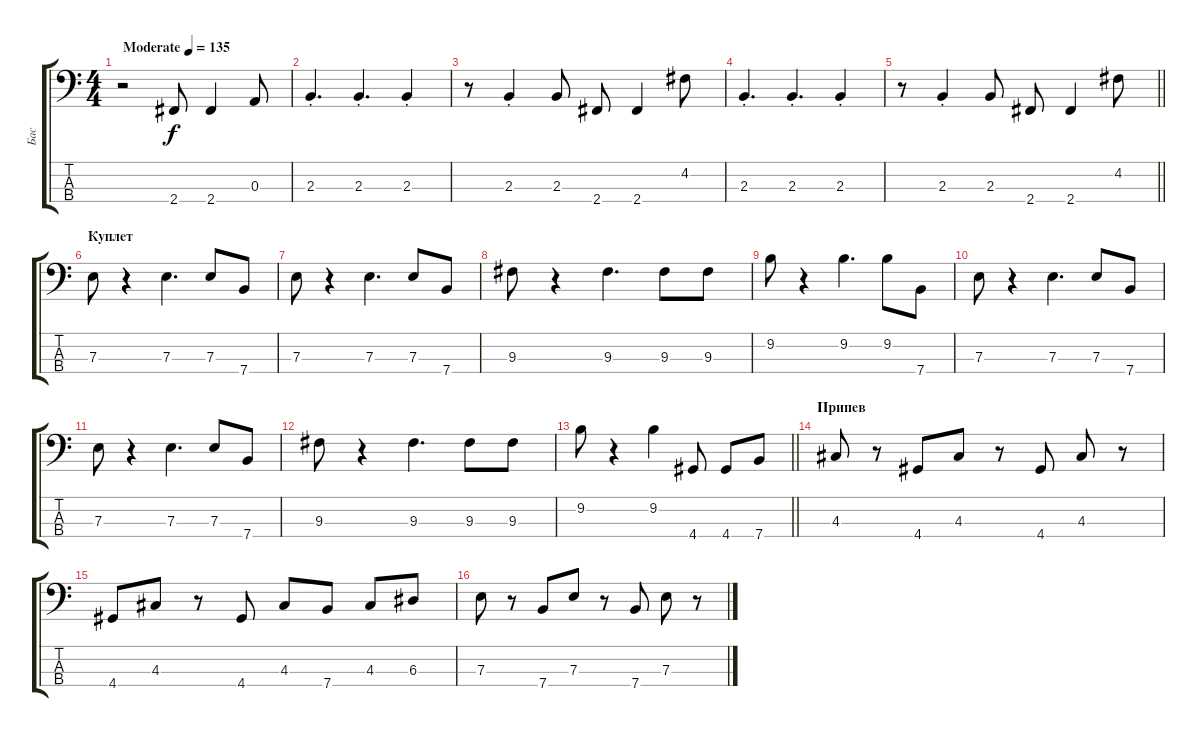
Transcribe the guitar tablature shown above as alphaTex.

\track ("Бас" "Бас") {instrument electricbassfinger}
\staff {score tabs}
\tuning (G2 D2 A1 E1) {hide}
\ts (4 4)
\tempo (135 "Moderate")
\clef f4
\ks c
r.2{dy f instrument electricbassfinger} 2.4.8 2.4.4 0.3.8 |
2.3{st}.4{d} 2.3{st}.4{d} 2.3{st}.4 |
r.8 2.3{st}.4 2.3.8 2.4.8 2.4.4 4.2.8 |
2.3{st}.4{d} 2.3{st}.4{d} 2.3{st}.4 |
\barLineRight lightlight
r.8 2.3{st}.4 2.3.8 2.4.8 2.4.4 4.2.8 |
\section ("" "Куплет")
7.3.8 r.4 7.3.4{d} 7.3.8 7.4.8 |
7.3.8 r.4 7.3.4{d} 7.3.8 7.4.8 |
9.3.8 r.4 9.3.4{d} 9.3.8 9.3.8 |
9.2.8 r.4 9.2.4{d} 9.2.8 7.4.8 |
7.3.8 r.4 7.3.4{d} 7.3.8 7.4.8 |
7.3.8 r.4 7.3.4{d} 7.3.8 7.4.8 |
9.3.8 r.4 9.3.4{d} 9.3.8 9.3.8 |
\barLineRight lightlight
9.2.8 r.4 9.2.4 4.4.8 4.4.8 7.4.8 |
\section ("" "Припев")
4.3.8 r.8 4.4.8 4.3.8 r.8 4.4.8 4.3.8 r.8 |
4.4.8 4.3.8 r.8 4.4.8 4.3.8 7.4.8 4.3.8 6.3.8 |
7.3.8 r.8 7.4.8 7.3.8 r.8 7.4.8 7.3.8 r.8
